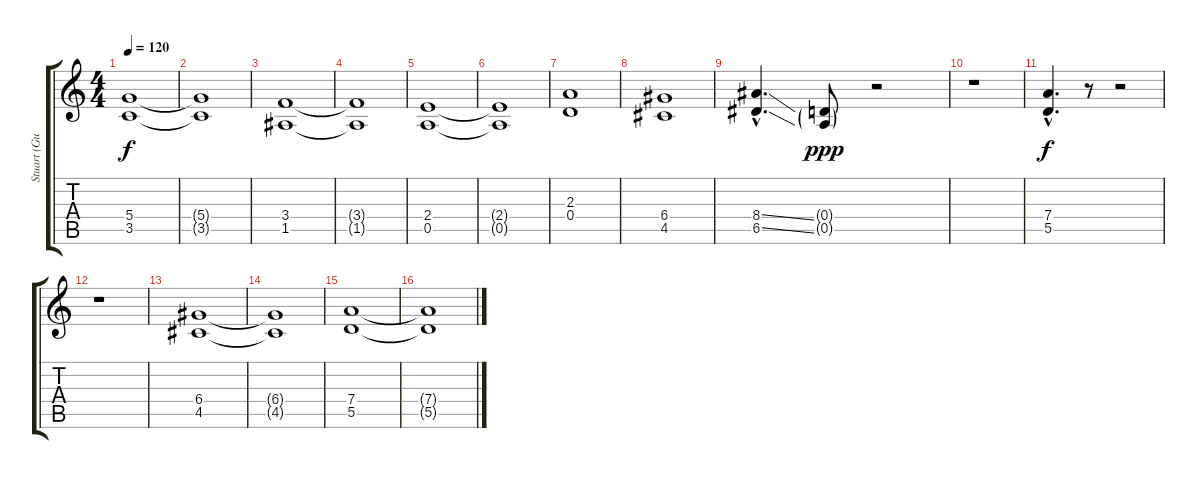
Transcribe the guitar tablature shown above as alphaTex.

\track ("Stuart (Guitar)" "Stuart (Gu") {instrument overdrivenguitar}
\staff {score tabs}
\tuning (E4 B3 G3 D3 A2 D2) {hide}
\ts (4 4)
\tempo 120
\clef g2
\ks c
(5.4 3.5).1{dy f} |
(5.4{t} 3.5{t}).1 |
(3.4 1.5).1 |
(3.4{t} 1.5{t}).1 |
(2.4 0.5).1 |
(2.4{t} 0.5{t}).1 |
(2.3 0.4).1 |
(6.4 4.5).1 |
(8.4{ss hac} 6.5{ss hac}).4{d} (0.4{g} 0.5{g}).8{dy ppp} r.2 |
r.1 |
(7.4{hac} 5.5{hac}).4{d dy f} r.8 r.2 |
r.1 |
(6.4 4.5).1 |
(6.4{t} 4.5{t}).1 |
(7.4 5.5).1 |
(7.4{t} 5.5{t}).1
